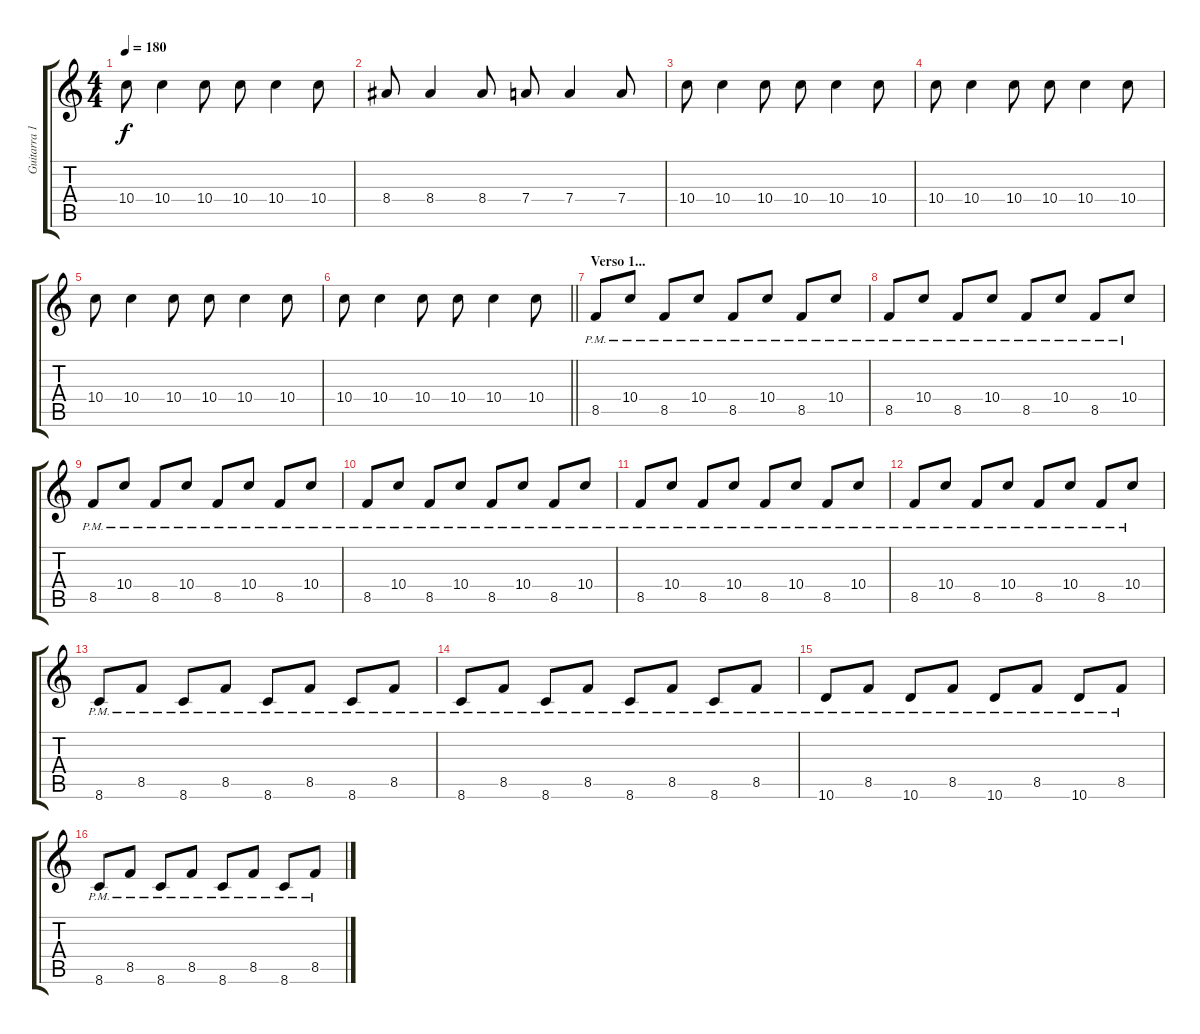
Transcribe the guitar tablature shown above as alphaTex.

\track ("Guitarra 1" "Guitarra 1") {instrument distortionguitar}
\staff {score tabs}
\tuning (E4 B3 G3 D3 A2 E2) {hide}
\ts (4 4)
\tempo 180
\clef g2
\ks c
10.4.8{dy f} 10.4.4 10.4.8 10.4.8 10.4.4 10.4.8 |
8.4.8 8.4.4 8.4.8 7.4.8 7.4.4 7.4.8 |
10.4.8 10.4.4 10.4.8 10.4.8 10.4.4 10.4.8 |
10.4.8 10.4.4 10.4.8 10.4.8 10.4.4 10.4.8 |
10.4.8 10.4.4 10.4.8 10.4.8 10.4.4 10.4.8 |
\barLineRight lightlight
10.4.8 10.4.4 10.4.8 10.4.8 10.4.4 10.4.8 |
\section ("" "Verso 1...")
8.5{pm}.8 10.4{pm}.8 8.5{pm}.8 10.4{pm}.8 8.5{pm}.8 10.4{pm}.8 8.5{pm}.8 10.4{pm}.8 |
8.5{pm}.8 10.4{pm}.8 8.5{pm}.8 10.4{pm}.8 8.5{pm}.8 10.4{pm}.8 8.5{pm}.8 10.4{pm}.8 |
8.5{pm}.8 10.4{pm}.8 8.5{pm}.8 10.4{pm}.8 8.5{pm}.8 10.4{pm}.8 8.5{pm}.8 10.4{pm}.8 |
8.5{pm}.8 10.4{pm}.8 8.5{pm}.8 10.4{pm}.8 8.5{pm}.8 10.4{pm}.8 8.5{pm}.8 10.4{pm}.8 |
8.5{pm}.8 10.4{pm}.8 8.5{pm}.8 10.4{pm}.8 8.5{pm}.8 10.4{pm}.8 8.5{pm}.8 10.4{pm}.8 |
8.5{pm}.8 10.4{pm}.8 8.5{pm}.8 10.4{pm}.8 8.5{pm}.8 10.4{pm}.8 8.5{pm}.8 10.4{pm}.8 |
8.6{pm}.8 8.5{pm}.8 8.6{pm}.8 8.5{pm}.8 8.6{pm}.8 8.5{pm}.8 8.6{pm}.8 8.5{pm}.8 |
8.6{pm}.8 8.5{pm}.8 8.6{pm}.8 8.5{pm}.8 8.6{pm}.8 8.5{pm}.8 8.6{pm}.8 8.5{pm}.8 |
10.6{pm}.8 8.5{pm}.8 10.6{pm}.8 8.5{pm}.8 10.6{pm}.8 8.5{pm}.8 10.6{pm}.8 8.5{pm}.8 |
8.6{pm}.8 8.5{pm}.8 8.6{pm}.8 8.5{pm}.8 8.6{pm}.8 8.5{pm}.8 8.6{pm}.8 8.5{pm}.8
